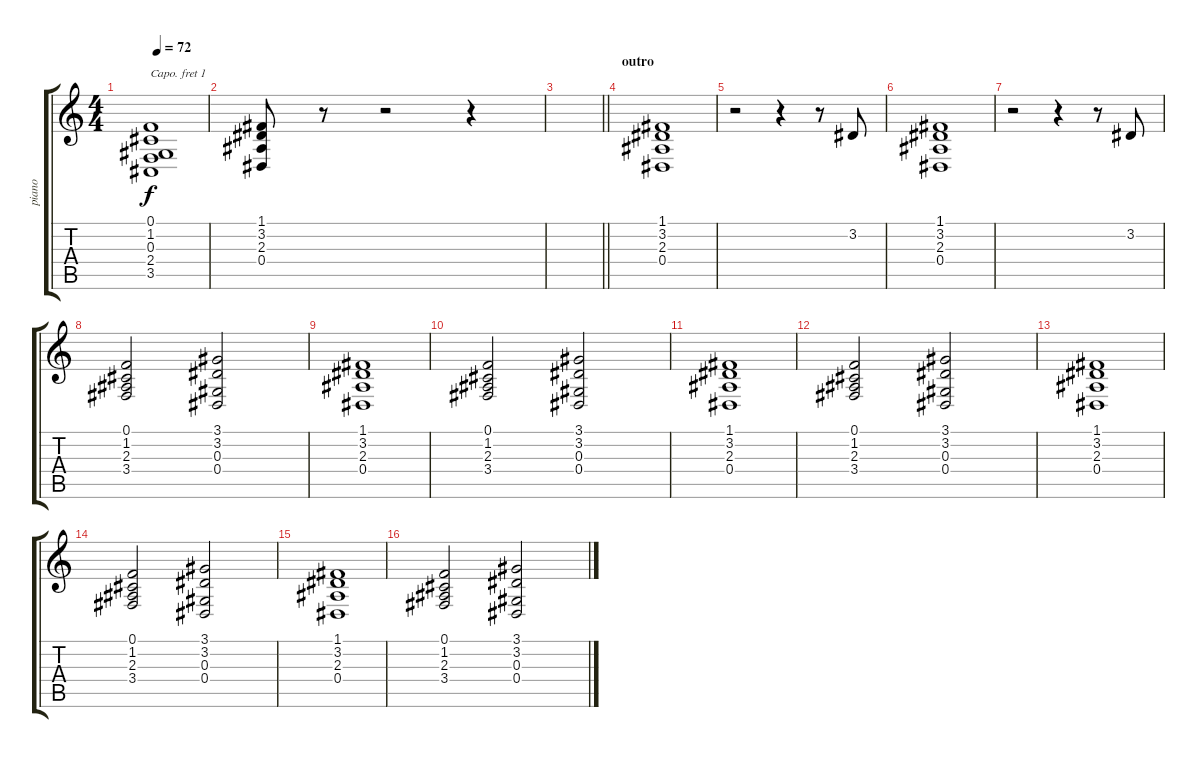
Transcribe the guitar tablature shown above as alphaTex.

\track ("piano" "piano") {instrument acousticgrandpiano}
\staff {score tabs}
\capo 1
\tuning (E4 B3 G3 D3 A2 E2) {hide}
\ts (4 4)
\tempo 72
\clef g2
\ks c
(0.1 1.2 0.3 2.4 3.5).1{dy f} |
(1.1 3.2 2.3 0.4).8 r.8 r.2 r.4 |
\barLineRight lightlight
|
\section ("" "outro")
(1.1 3.2 2.3 0.4).1 |
r.2 r.4 r.8 3.2.8 |
(1.1 3.2 2.3 0.4).1 |
r.2 r.4 r.8 3.2.8 |
(0.1 1.2 2.3 3.4).2{balance 4 instrument electricpiano1} (3.1 3.2 0.3 0.4).2 |
(1.1 3.2 2.3 0.4).1 |
(0.1 1.2 2.3 3.4).2 (3.1 3.2 0.3 0.4).2 |
(1.1 3.2 2.3 0.4).1 |
(0.1 1.2 2.3 3.4).2 (3.1 3.2 0.3 0.4).2 |
(1.1 3.2 2.3 0.4).1 |
(0.1 1.2 2.3 3.4).2 (3.1 3.2 0.3 0.4).2 |
(1.1 3.2 2.3 0.4).1 |
(0.1 1.2 2.3 3.4).2 (3.1 3.2 0.3 0.4).2
